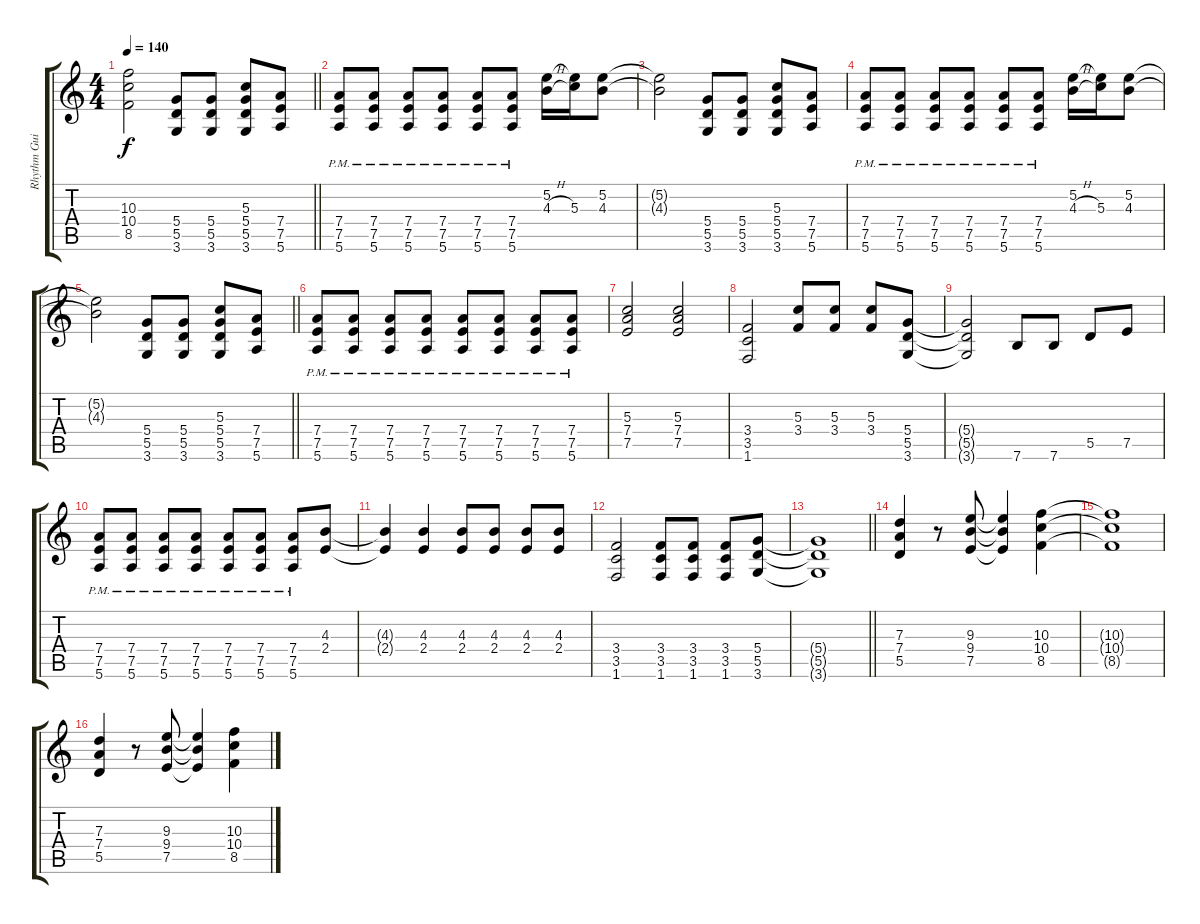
\track ("Rhythm Guitar" "Rhythm Gui") {instrument overdrivenguitar}
\staff {score tabs}
\tuning (E4 B3 G3 D3 A2 E2) {hide}
\ts (4 4)
\tempo 140
\clef g2
\barLineRight lightlight
\ks c
(10.3{t} 10.4{t} 8.5{t}).2{dy f} (5.4 5.5 3.6).8 (5.4 5.5 3.6).8 (5.3 5.4 5.5 3.6).8 (7.4 7.5 5.6).8 |
(7.4{pm} 7.5{pm} 5.6{pm}).8 (7.4{pm} 7.5{pm} 5.6{pm}).8 (7.4{pm} 7.5{pm} 5.6{pm}).8 (7.4{pm} 7.5{pm} 5.6{pm}).8 (7.4{pm} 7.5{pm} 5.6{pm}).8 (7.4{pm} 7.5{pm} 5.6{pm}).8 (5.2 4.3{h}).16 (5.2{t} 5.3).16 (5.2 4.3).8 |
(5.2{t} 4.3{t}).2 (5.4 5.5 3.6).8 (5.4 5.5 3.6).8 (5.3 5.4 5.5 3.6).8 (7.4 7.5 5.6).8 |
(7.4{pm} 7.5{pm} 5.6{pm}).8 (7.4{pm} 7.5{pm} 5.6{pm}).8 (7.4{pm} 7.5{pm} 5.6{pm}).8 (7.4{pm} 7.5{pm} 5.6{pm}).8 (7.4{pm} 7.5{pm} 5.6{pm}).8 (7.4{pm} 7.5{pm} 5.6{pm}).8 (5.2 4.3{h}).16 (5.2{t} 5.3).16 (5.2 4.3).8 |
\barLineRight lightlight
(5.2{t} 4.3{t}).2 (5.4 5.5 3.6).8 (5.4 5.5 3.6).8 (5.3 5.4 5.5 3.6).8 (7.4 7.5 5.6).8 |
(7.4{pm} 7.5{pm} 5.6{pm}).8 (7.4{pm} 7.5{pm} 5.6{pm}).8 (7.4{pm} 7.5{pm} 5.6{pm}).8 (7.4{pm} 7.5{pm} 5.6{pm}).8 (7.4{pm} 7.5{pm} 5.6{pm}).8 (7.4{pm} 7.5{pm} 5.6{pm}).8 (7.4{pm} 7.5{pm} 5.6{pm}).8 (7.4{pm} 7.5{pm} 5.6{pm}).8 |
(5.3 7.4 7.5).2 (5.3 7.4 7.5).2 |
(3.4 3.5 1.6).2 (5.3 3.4).8 (5.3 3.4).8 (5.3 3.4).8 (5.4 5.5 3.6).8 |
(5.4{t} 5.5{t} 3.6{t}).2 7.6.8 7.6.8 5.5.8 7.5.8 |
(7.4{pm} 7.5{pm} 5.6{pm}).8 (7.4{pm} 7.5{pm} 5.6{pm}).8 (7.4{pm} 7.5{pm} 5.6{pm}).8 (7.4{pm} 7.5{pm} 5.6{pm}).8 (7.4{pm} 7.5{pm} 5.6{pm}).8 (7.4{pm} 7.5{pm} 5.6{pm}).8 (7.4{pm} 7.5{pm} 5.6{pm}).8 (4.3 2.4).8 |
(4.3{t} 2.4{t}).4 (4.3 2.4).4 (4.3 2.4).8 (4.3 2.4).8 (4.3 2.4).8 (4.3 2.4).8 |
(3.4 3.5 1.6).2 (3.4 3.5 1.6).8 (3.4 3.5 1.6).8 (3.4 3.5 1.6).8 (5.4 5.5 3.6).8 |
\barLineRight lightlight
(5.4{t} 5.5{t} 3.6{t}).1 |
(7.3 7.4 5.5).4 r.8 (9.3 9.4 7.5).8 (9.3{t} 9.4{t} 7.5{t}).4 (10.3 10.4 8.5).4 |
(10.3{t} 10.4{t} 8.5{t}).1 |
(7.3 7.4 5.5).4 r.8 (9.3 9.4 7.5).8 (9.3{t} 9.4{t} 7.5{t}).4 (10.3 10.4 8.5).4
